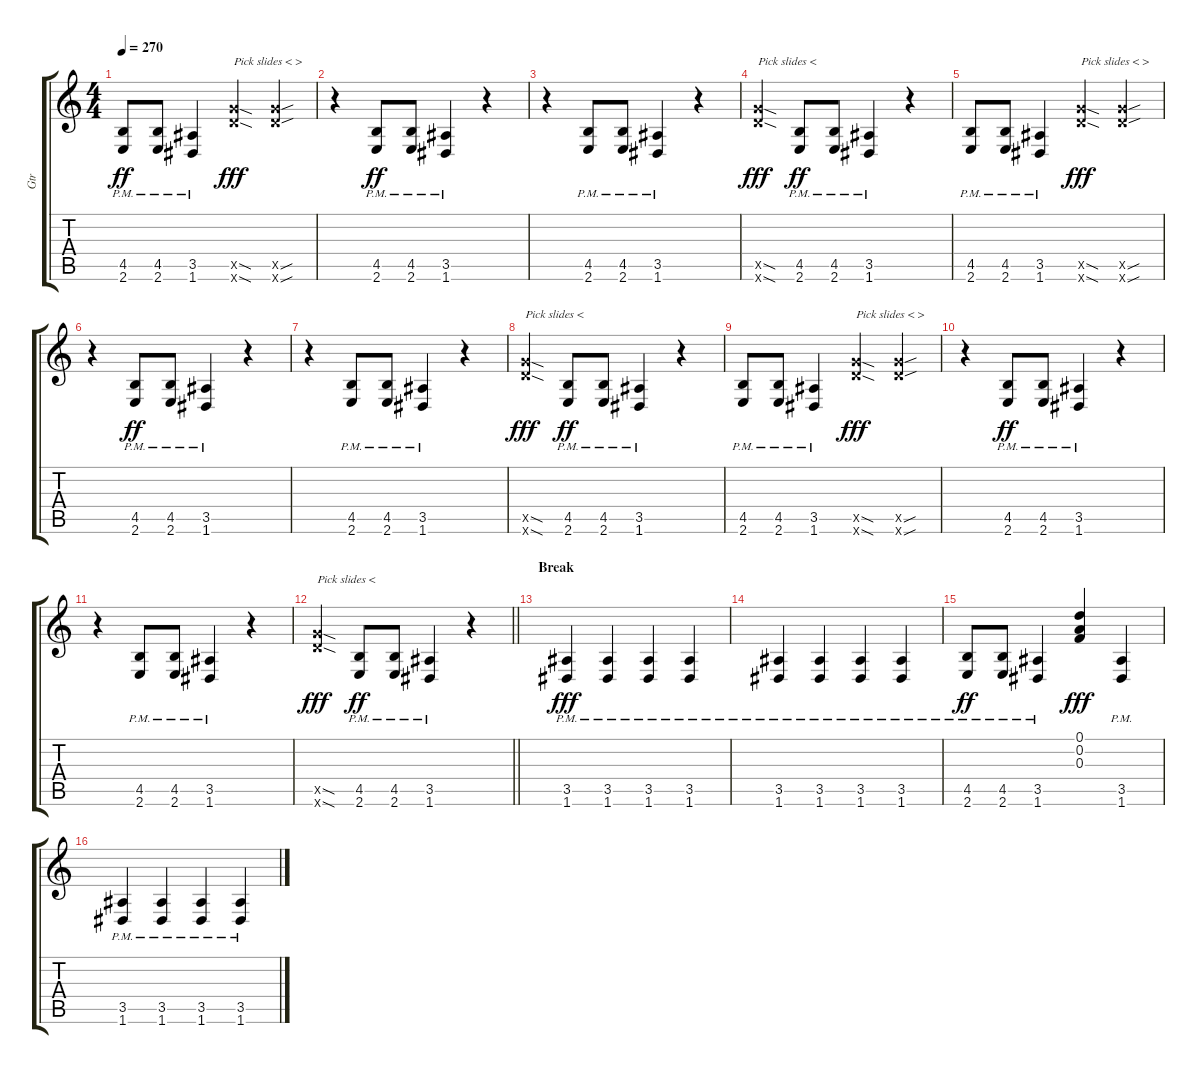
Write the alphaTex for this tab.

\track ("Gtr" "Gtr") {instrument distortionguitar}
\staff {score tabs}
\tuning (D4 A3 F3 C3 G2 D2) {hide}
\ts (4 4)
\tempo 270
\clef g2
\ks c
(4.5{pm} 2.6{pm}).8{dy ff} (4.5{pm} 2.6{pm}).8 (3.5 1.6{pm}).4 (12.5{sod x} 12.6{sod x}).4{txt "Pick slides < >" dy fff instrument guitarfretnoise} (12.5{sou x} 12.6{sou x}).4 |
r.4{instrument distortionguitar} (4.5{pm} 2.6{pm}).8{dy ff} (4.5{pm} 2.6{pm}).8 (3.5 1.6{pm}).4 r.4 |
r.4 (4.5{pm} 2.6{pm}).8 (4.5{pm} 2.6{pm}).8 (3.5 1.6{pm}).4 r.4 |
(12.5{sod x} 12.6{sod x}).4{txt "Pick slides <" dy fff instrument guitarfretnoise} (4.5{pm} 2.6{pm}).8{dy ff instrument distortionguitar} (4.5{pm} 2.6{pm}).8 (3.5 1.6{pm}).4 r.4 |
(4.5{pm} 2.6{pm}).8 (4.5{pm} 2.6{pm}).8 (3.5 1.6{pm}).4 (12.5{sod x} 12.6{sod x}).4{txt "Pick slides < >" dy fff instrument guitarfretnoise} (12.5{sou x} 12.6{sou x}).4 |
r.4{instrument distortionguitar} (4.5{pm} 2.6{pm}).8{dy ff} (4.5{pm} 2.6{pm}).8 (3.5 1.6{pm}).4 r.4 |
r.4 (4.5{pm} 2.6{pm}).8 (4.5{pm} 2.6{pm}).8 (3.5 1.6{pm}).4 r.4 |
(12.5{sod x} 12.6{sod x}).4{txt "Pick slides <" dy fff instrument guitarfretnoise} (4.5{pm} 2.6{pm}).8{dy ff instrument distortionguitar} (4.5{pm} 2.6{pm}).8 (3.5 1.6{pm}).4 r.4 |
(4.5{pm} 2.6{pm}).8 (4.5{pm} 2.6{pm}).8 (3.5 1.6{pm}).4 (12.5{sod x} 12.6{sod x}).4{txt "Pick slides < >" dy fff instrument guitarfretnoise} (12.5{sou x} 12.6{sou x}).4 |
r.4{instrument distortionguitar} (4.5{pm} 2.6{pm}).8{dy ff} (4.5{pm} 2.6{pm}).8 (3.5 1.6{pm}).4 r.4 |
r.4 (4.5{pm} 2.6{pm}).8 (4.5{pm} 2.6{pm}).8 (3.5 1.6{pm}).4 r.4 |
\barLineRight lightlight
(12.5{sod x} 12.6{sod x}).4{txt "Pick slides <" dy fff instrument guitarfretnoise} (4.5{pm} 2.6{pm}).8{dy ff instrument distortionguitar} (4.5{pm} 2.6{pm}).8 (3.5 1.6{pm}).4 r.4 |
\section ("" "Break")
(3.5{pm} 1.6{pm}).4{dy fff} (3.5{pm} 1.6{pm}).4 (3.5{pm} 1.6{pm}).4 (3.5{pm} 1.6{pm}).4 |
(3.5{pm} 1.6{pm}).4 (3.5{pm} 1.6{pm}).4 (3.5{pm} 1.6{pm}).4 (3.5{pm} 1.6{pm}).4 |
(4.5{pm} 2.6{pm}).8{dy ff} (4.5{pm} 2.6{pm}).8 (3.5 1.6{pm}).4 (0.1 0.2 0.3).4{dy fff} (3.5{pm} 1.6{pm}).4 |
(3.5{pm} 1.6{pm}).4 (3.5{pm} 1.6{pm}).4 (3.5{pm} 1.6{pm}).4 (3.5{pm} 1.6{pm}).4
